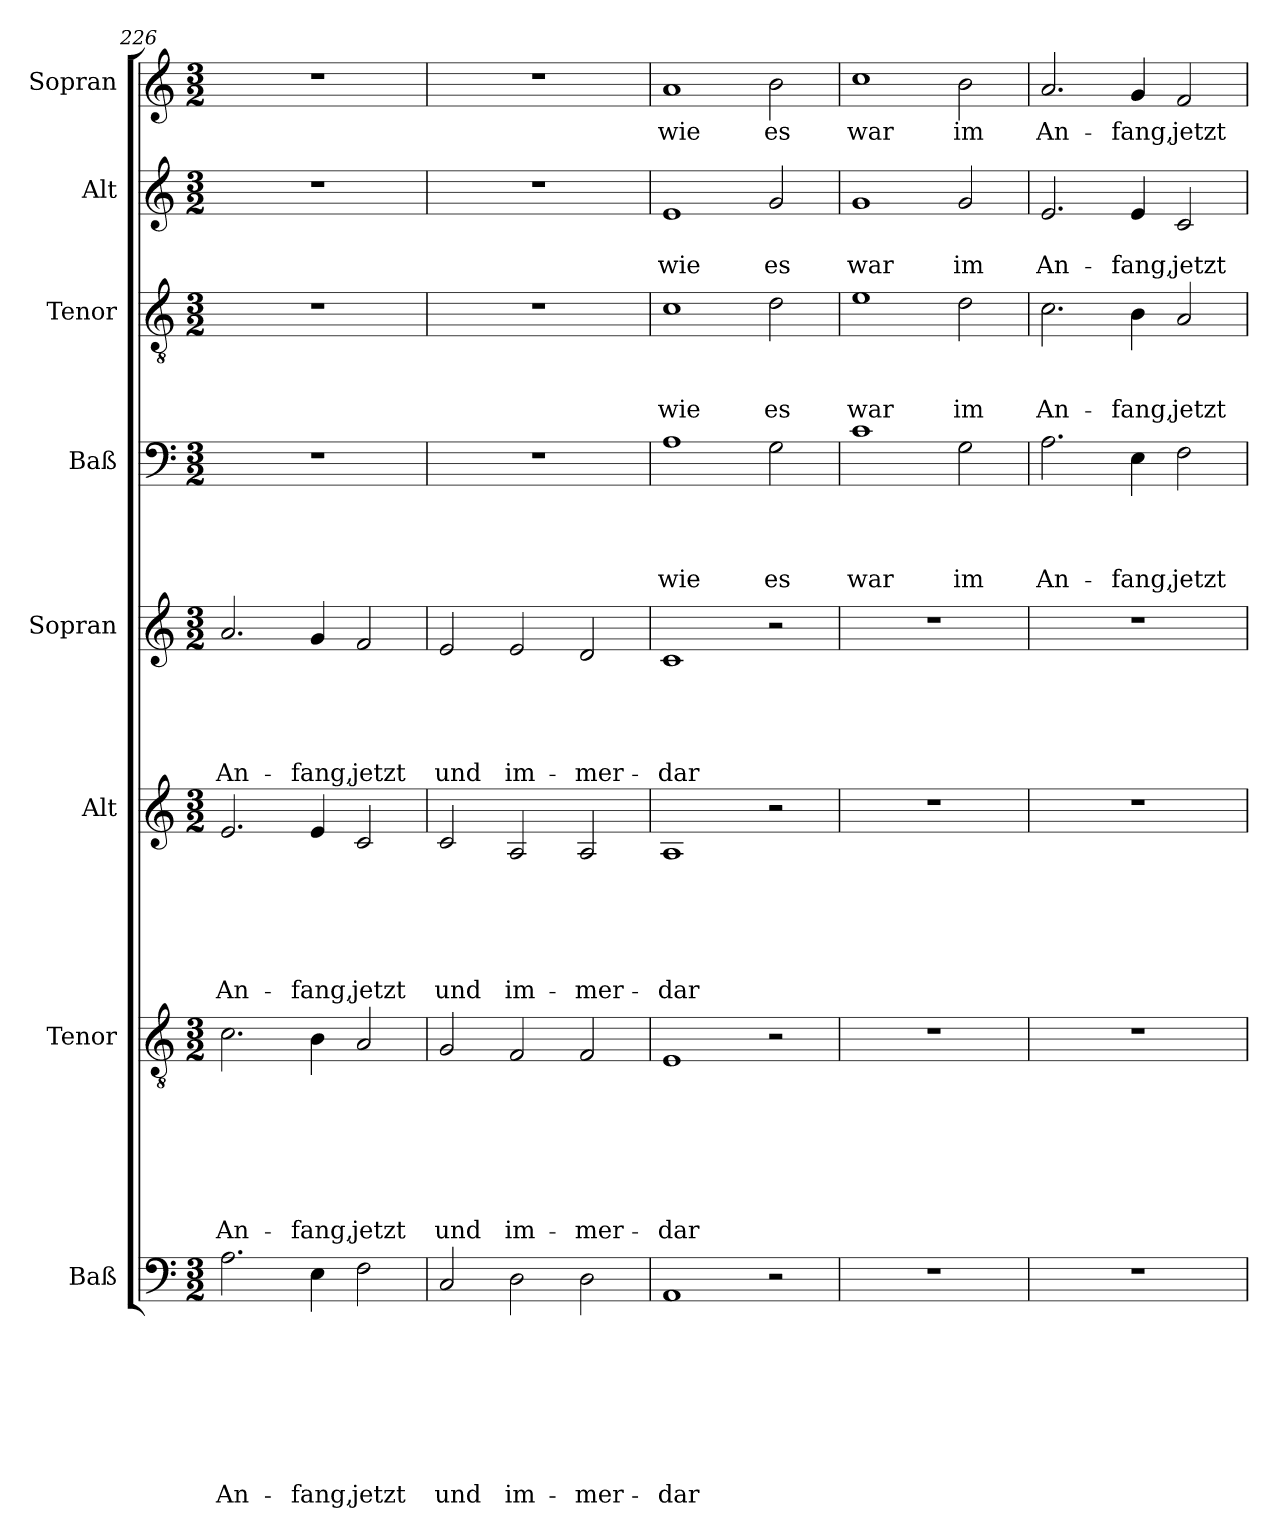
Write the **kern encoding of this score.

**kern	**text	**text	**text	**text	**text	**text	**text	**text	**kern	**text	**text	**text	**text	**text	**text	**text	**kern	**text	**text	**text	**text	**text	**text	**kern	**text	**text	**text	**text	**text	**kern	**text	**text	**text	**text	**kern	**text	**text	**text	**kern	**text	**text	**kern	**text
*part8	*part8	*part8	*part8	*part8	*part8	*part8	*part8	*part8	*part7	*part7	*part7	*part7	*part7	*part7	*part7	*part7	*part6	*part6	*part6	*part6	*part6	*part6	*part6	*part5	*part5	*part5	*part5	*part5	*part5	*part4	*part4	*part4	*part4	*part4	*part3	*part3	*part3	*part3	*part2	*part2	*part2	*part1	*part1
*staff8	*staff8	*staff8	*staff8	*staff8	*staff8	*staff8	*staff8	*staff8	*staff7	*staff7	*staff7	*staff7	*staff7	*staff7	*staff7	*staff7	*staff6	*staff6	*staff6	*staff6	*staff6	*staff6	*staff6	*staff5	*staff5	*staff5	*staff5	*staff5	*staff5	*staff4	*staff4	*staff4	*staff4	*staff4	*staff3	*staff3	*staff3	*staff3	*staff2	*staff2	*staff2	*staff1	*staff1
*I"Baß	*	*	*	*	*	*	*	*	*I"Tenor	*	*	*	*	*	*	*	*I"Alt	*	*	*	*	*	*	*I"Sopran	*	*	*	*	*	*I"Baß	*	*	*	*	*I"Tenor	*	*	*	*I"Alt	*	*	*I"Sopran	*
*clefF4	*	*	*	*	*	*	*	*	*clefGv2	*	*	*	*	*	*	*	*clefG2	*	*	*	*	*	*	*clefG2	*	*	*	*	*	*clefF4	*	*	*	*	*clefGv2	*	*	*	*clefG2	*	*	*clefG2	*
*k[]	*	*	*	*	*	*	*	*	*k[]	*	*	*	*	*	*	*	*k[]	*	*	*	*	*	*	*k[]	*	*	*	*	*	*k[]	*	*	*	*	*k[]	*	*	*	*k[]	*	*	*k[]	*
*C:	*	*	*	*	*	*	*	*	*C:	*	*	*	*	*	*	*	*C:	*	*	*	*	*	*	*C:	*	*	*	*	*	*C:	*	*	*	*	*C:	*	*	*	*C:	*	*	*C:	*
*M3/2	*	*	*	*	*	*	*	*	*M3/2	*	*	*	*	*	*	*	*M3/2	*	*	*	*	*	*	*M3/2	*	*	*	*	*	*M3/2	*	*	*	*	*M3/2	*	*	*	*M3/2	*	*	*M3/2	*
=226	=226	=226	=226	=226	=226	=226	=226	=226	=226	=226	=226	=226	=226	=226	=226	=226	=226	=226	=226	=226	=226	=226	=226	=226	=226	=226	=226	=226	=226	=226	=226	=226	=226	=226	=226	=226	=226	=226	=226	=226	=226	=226	=226
2.A\	.	.	.	.	.	.	.	An-	2.c\	.	.	.	.	.	.	An-	2.e/	.	.	.	.	.	An-	2.a/	.	.	.	.	An-	1.r	.	.	.	.	1.r	.	.	.	1.r	.	.	1.r	.
4E\	.	.	.	.	.	.	.	-fang,	4B\	.	.	.	.	.	.	-fang,	4e/	.	.	.	.	.	-fang,	4g/	.	.	.	.	-fang,	.	.	.	.	.	.	.	.	.	.	.	.	.	.
2F\	.	.	.	.	.	.	.	jetzt	2A/	.	.	.	.	.	.	jetzt	2c/	.	.	.	.	.	jetzt	2f/	.	.	.	.	jetzt	.	.	.	.	.	.	.	.	.	.	.	.	.	.
=227	=227	=227	=227	=227	=227	=227	=227	=227	=227	=227	=227	=227	=227	=227	=227	=227	=227	=227	=227	=227	=227	=227	=227	=227	=227	=227	=227	=227	=227	=227	=227	=227	=227	=227	=227	=227	=227	=227	=227	=227	=227	=227	=227
2C/	.	.	.	.	.	.	.	und	2G/	.	.	.	.	.	.	und	2c/	.	.	.	.	.	und	2e/	.	.	.	.	und	1.r	.	.	.	.	1.r	.	.	.	1.r	.	.	1.r	.
2D\	.	.	.	.	.	.	.	im-	2F/	.	.	.	.	.	.	im-	2A/	.	.	.	.	.	im-	2e/	.	.	.	.	im-	.	.	.	.	.	.	.	.	.	.	.	.	.	.
2D\	.	.	.	.	.	.	.	-mer-	2F/	.	.	.	.	.	.	-mer-	2A/	.	.	.	.	.	-mer-	2d/	.	.	.	.	-mer-	.	.	.	.	.	.	.	.	.	.	.	.	.	.
!!LO:PB:g=z
=228	=228	=228	=228	=228	=228	=228	=228	=228	=228	=228	=228	=228	=228	=228	=228	=228	=228	=228	=228	=228	=228	=228	=228	=228	=228	=228	=228	=228	=228	=228	=228	=228	=228	=228	=228	=228	=228	=228	=228	=228	=228	=228	=228
1AA	.	.	.	.	.	.	.	-dar	1E	.	.	.	.	.	.	-dar	1A	.	.	.	.	.	-dar	1c	.	.	.	.	-dar	1A	.	.	.	wie	1c	.	.	wie	1e	.	wie	1a	wie
2r	.	.	.	.	.	.	.	.	2r	.	.	.	.	.	.	.	2r	.	.	.	.	.	.	2r	.	.	.	.	.	2G\	.	.	.	es	2d\	.	.	es	2g/	.	es	2b\	es
=229	=229	=229	=229	=229	=229	=229	=229	=229	=229	=229	=229	=229	=229	=229	=229	=229	=229	=229	=229	=229	=229	=229	=229	=229	=229	=229	=229	=229	=229	=229	=229	=229	=229	=229	=229	=229	=229	=229	=229	=229	=229	=229	=229
1.r	.	.	.	.	.	.	.	.	1.r	.	.	.	.	.	.	.	1.r	.	.	.	.	.	.	1.r	.	.	.	.	.	1c	.	.	.	war	1e	.	.	war	1g	.	war	1cc	war
.	.	.	.	.	.	.	.	.	.	.	.	.	.	.	.	.	.	.	.	.	.	.	.	.	.	.	.	.	.	2G\	.	.	.	im	2d\	.	.	im	2g/	.	im	2b\	im
=230	=230	=230	=230	=230	=230	=230	=230	=230	=230	=230	=230	=230	=230	=230	=230	=230	=230	=230	=230	=230	=230	=230	=230	=230	=230	=230	=230	=230	=230	=230	=230	=230	=230	=230	=230	=230	=230	=230	=230	=230	=230	=230	=230
1.r	.	.	.	.	.	.	.	.	1.r	.	.	.	.	.	.	.	1.r	.	.	.	.	.	.	1.r	.	.	.	.	.	2.A\	.	.	.	An-	2.c\	.	.	An-	2.e/	.	An-	2.a/	An-
.	.	.	.	.	.	.	.	.	.	.	.	.	.	.	.	.	.	.	.	.	.	.	.	.	.	.	.	.	.	4E\	.	.	.	-fang,	4B\	.	.	-fang,	4e/	.	-fang,	4g/	-fang,
.	.	.	.	.	.	.	.	.	.	.	.	.	.	.	.	.	.	.	.	.	.	.	.	.	.	.	.	.	.	2F\	.	.	.	jetzt	2A/	.	.	jetzt	2c/	.	jetzt	2f/	jetzt
=	=	=	=	=	=	=	=	=	=	=	=	=	=	=	=	=	=	=	=	=	=	=	=	=	=	=	=	=	=	=	=	=	=	=	=	=	=	=	=	=	=	=	=
*-	*-	*-	*-	*-	*-	*-	*-	*-	*-	*-	*-	*-	*-	*-	*-	*-	*-	*-	*-	*-	*-	*-	*-	*-	*-	*-	*-	*-	*-	*-	*-	*-	*-	*-	*-	*-	*-	*-	*-	*-	*-	*-	*-
